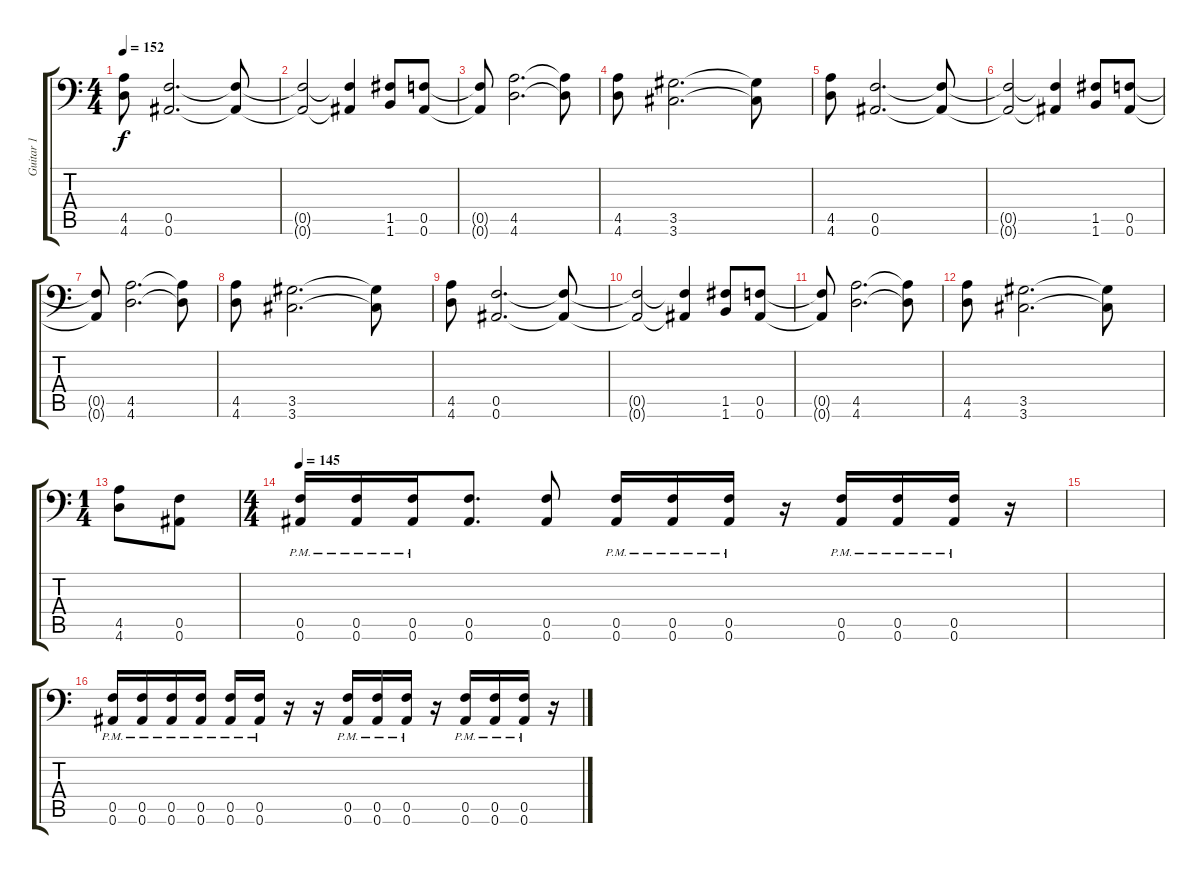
\track ("Guitar 1" "Guitar 1") {instrument distortionguitar}
\staff {score tabs}
\tuning (C4 G3 Eb3 Bb2 F2 Bb1) {hide}
\ts (4 4)
\tempo 152
\clef f4
\ks c
(4.5 4.6).8{dy f} (0.5 0.6).2{d} (0.5{t} 0.6{t}).8 |
(0.5{t} 0.6{t}).2 (0.5{t} 0.6{t}).4 (1.5 1.6).8 (0.5 0.6).8 |
(0.5{t} 0.6{t}).8 (4.5 4.6).2{d} (4.5{t} 4.6{t}).8 |
(4.5 4.6).8 (3.5 3.6).2{d} (3.5{t} 3.6{t}).8 |
(4.5 4.6).8 (0.5 0.6).2{d} (0.5{t} 0.6{t}).8 |
(0.5{t} 0.6{t}).2 (0.5{t} 0.6{t}).4 (1.5 1.6).8 (0.5 0.6).8 |
(0.5{t} 0.6{t}).8 (4.5 4.6).2{d} (4.5{t} 4.6{t}).8 |
(4.5 4.6).8 (3.5 3.6).2{d} (3.5{t} 3.6{t}).8 |
(4.5 4.6).8 (0.5 0.6).2{d} (0.5{t} 0.6{t}).8 |
(0.5{t} 0.6{t}).2 (0.5{t} 0.6{t}).4 (1.5 1.6).8 (0.5 0.6).8 |
(0.5{t} 0.6{t}).8 (4.5 4.6).2{d} (4.5{t} 4.6{t}).8 |
(4.5 4.6).8 (3.5 3.6).2{d} (3.5{t} 3.6{t}).8 |
\ts (1 4)
(4.5 4.6).8 (0.5 0.6).8 |
\ts (4 4)
\tempo 145
(0.5{pm} 0.6{pm}).16{volume 11 balance 0} (0.5{pm} 0.6{pm}).16 (0.5{pm} 0.6{pm}).16 (0.5 0.6).8{d} (0.5 0.6).8 (0.5{pm} 0.6{pm}).16 (0.5{pm} 0.6{pm}).16 (0.5{pm} 0.6{pm}).16 r.16 (0.5{pm} 0.6{pm}).16 (0.5{pm} 0.6{pm}).16 (0.5{pm} 0.6{pm}).16 r.16 |
|
(0.5{pm} 0.6{pm}).16{volume 16 balance 3} (0.5{pm} 0.6{pm}).16 (0.5{pm} 0.6{pm}).16 (0.5{pm} 0.6{pm}).16 (0.5{pm} 0.6{pm}).16 (0.5{pm} 0.6{pm}).16 r.16 r.16 (0.5{pm} 0.6{pm}).16 (0.5{pm} 0.6{pm}).16 (0.5{pm} 0.6{pm}).16 r.16 (0.5{pm} 0.6{pm}).16 (0.5{pm} 0.6{pm}).16 (0.5{pm} 0.6{pm}).16 r.16
